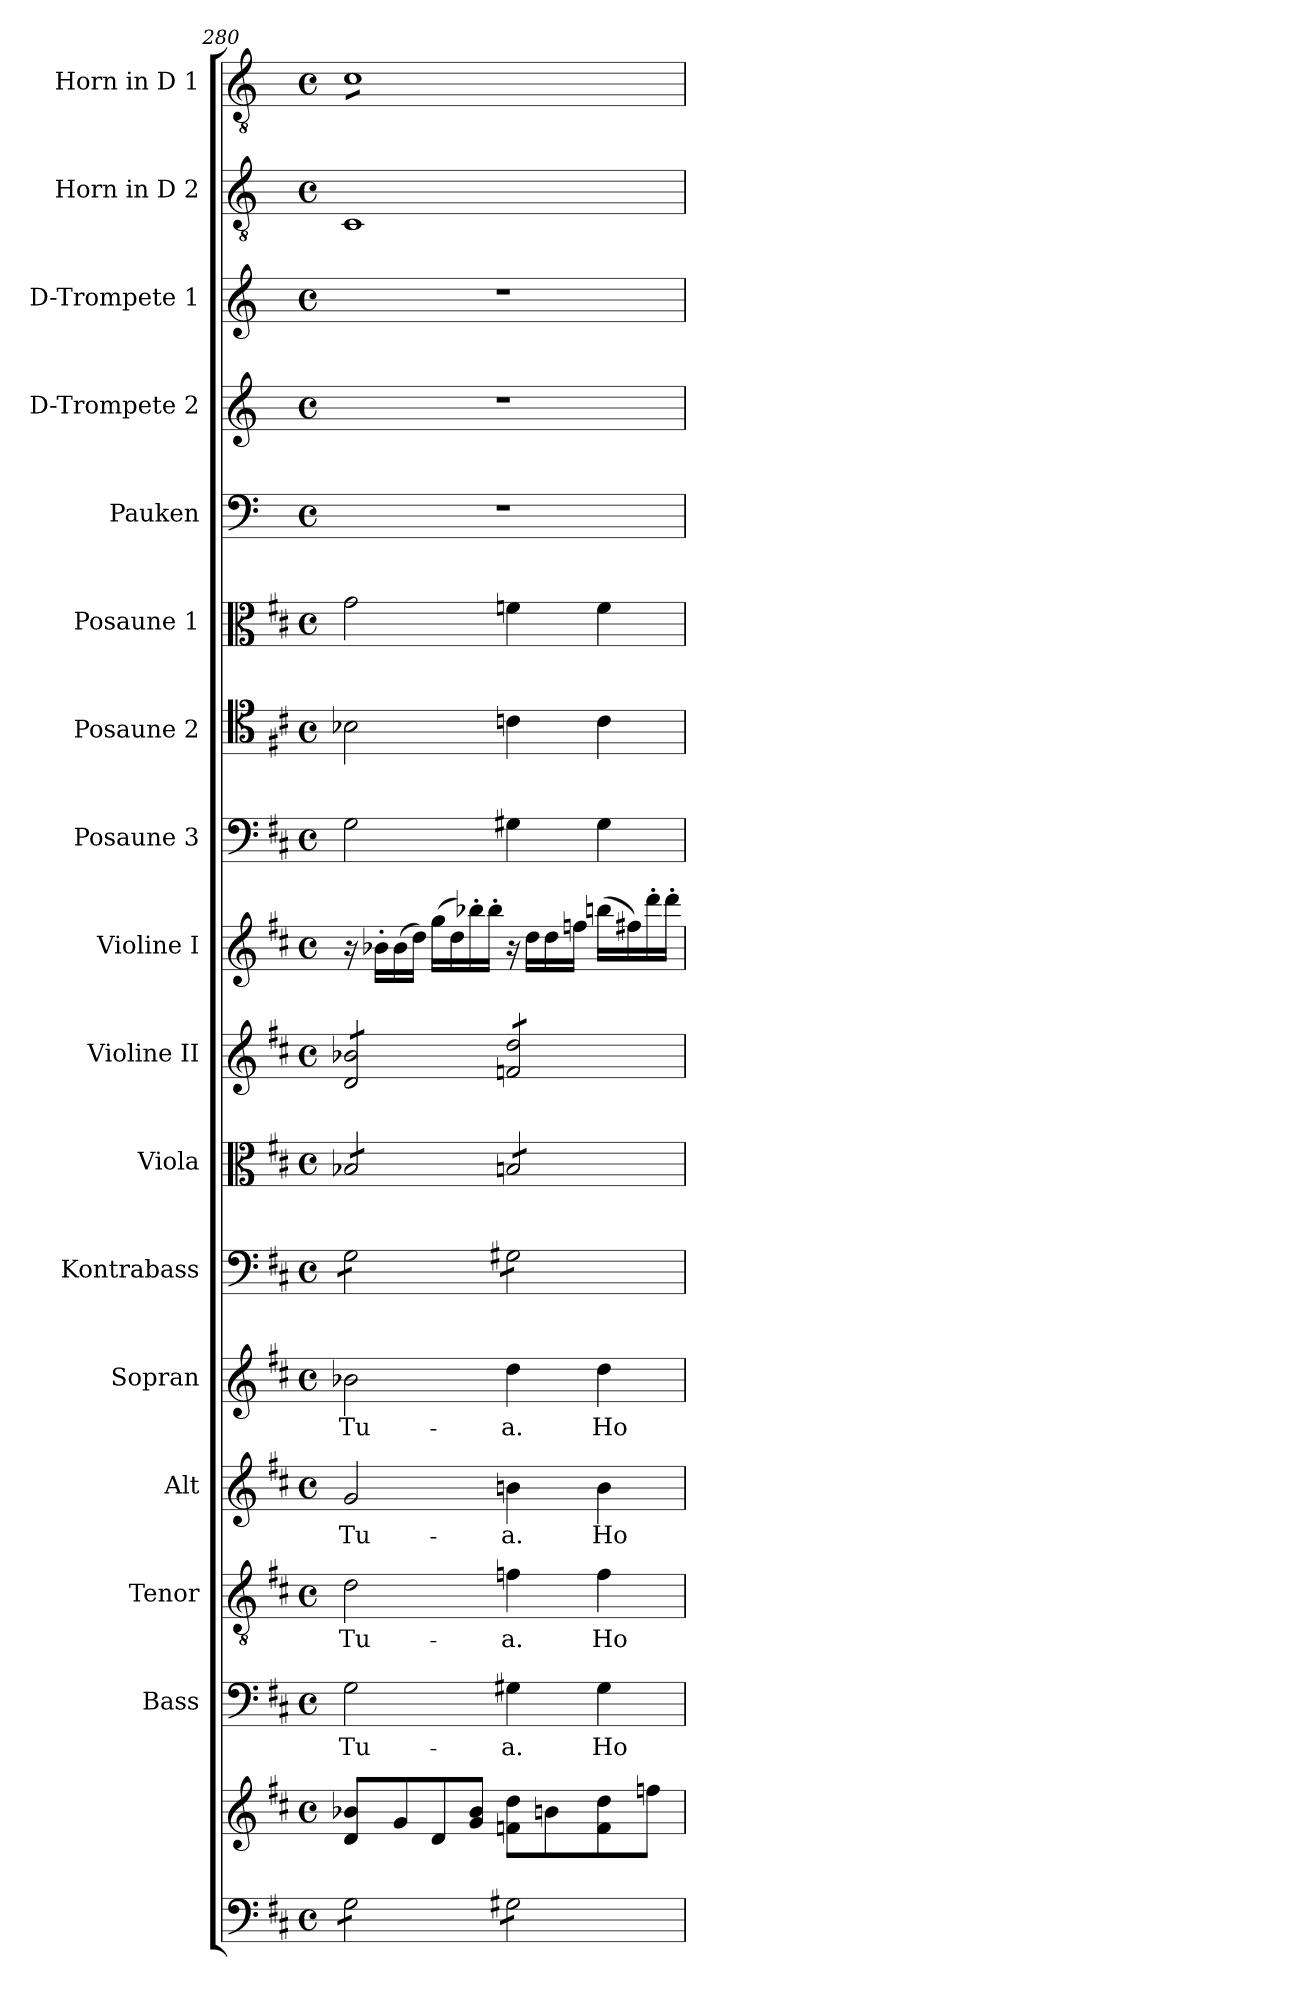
**kern	**kern	**kern	**text	**kern	**text	**kern	**text	**kern	**text	**kern	**kern	**kern	**kern	**kern	**kern	**kern	**kern	**kern	**kern	**kern	**kern
*part17	*part17	*part16	*part16	*part15	*part15	*part14	*part14	*part13	*part13	*part12	*part11	*part10	*part9	*part8	*part7	*part6	*part5	*part4	*part3	*part2	*part1
*staff18	*staff17	*staff16	*staff16	*staff15	*staff15	*staff14	*staff14	*staff13	*staff13	*staff12	*staff11	*staff10	*staff9	*staff8	*staff7	*staff6	*staff5	*staff4	*staff3	*staff2	*staff1
*	*	*I"Bass	*	*I"Tenor	*	*I"Alt	*	*I"Sopran	*	*I"Kontrabass	*I"Viola	*I"Violine II	*I"Violine I	*I"Posaune 3	*I"Posaune 2	*I"Posaune 1	*I"Pauken	*I"D-Trompete 2	*I"D-Trompete 1	*I"Horn in D 2	*I"Horn in D 1
*	*	*I'B.	*	*I'T.	*	*I'A.	*	*I'S.	*	*I'Kb.	*I'Vla.	*I'Vl. II	*I'Vl. I	*I'Pos. 3	*I'Pos. 2	*I'Pos. 1	*I'Pk.	*I'D Trp. 2	*I'D Trp. 1	*I'Hrn. 2	*I'Hrn. 1
!!LO:PB:g=z
*clefF4	*clefG2	*clefF4	*	*clefGv2	*	*clefG2	*	*clefG2	*	*clefF4	*clefC3	*clefG2	*clefG2	*clefF4	*clefC4	*clefC3	*clefF4	*clefG2	*clefG2	*clefGv2	*clefGv2
*	*	*	*	*	*	*	*	*	*	*ITrd7c12	*	*	*	*	*	*	*ITrd-1c-2	*ITrd-1c-2	*ITrd-1c-2	*ITrd-1c-2	*ITrd-1c-2
*k[f#c#]	*k[f#c#]	*k[f#c#]	*	*k[f#c#]	*	*k[f#c#]	*	*k[f#c#]	*	*k[f#c#]	*k[f#c#]	*k[f#c#]	*k[f#c#]	*k[f#c#]	*k[f#c#]	*k[f#c#]	*k[f#c#]	*k[f#c#]	*k[f#c#]	*k[f#c#]	*k[f#c#]
*D:	*D:	*D:	*	*D:	*	*D:	*	*D:	*	*D:	*D:	*D:	*D:	*D:	*D:	*D:	*D:	*D:	*D:	*D:	*D:
*M4/4	*M4/4	*M4/4	*	*M4/4	*	*M4/4	*	*M4/4	*	*M4/4	*M4/4	*M4/4	*M4/4	*M4/4	*M4/4	*M4/4	*M4/4	*M4/4	*M4/4	*M4/4	*M4/4
*met(c)	*met(c)	*met(c)	*	*met(c)	*	*met(c)	*	*met(c)	*	*met(c)	*met(c)	*met(c)	*met(c)	*met(c)	*met(c)	*met(c)	*met(c)	*met(c)	*met(c)	*met(c)	*met(c)
=280	=280	=280	=280	=280	=280	=280	=280	=280	=280	=280	=280	=280	=280	=280	=280	=280	=280	=280	=280	=280	=280
!	!	!	!LO:LY:b	!	!LO:LY:b	!	!LO:LY:b	!	!LO:LY:b	!	!	!	!	!	!	!	!	!	!	!	!
*tremolo	*	*	*	*	*	*	*	*	*	*	*	*	*	*	*	*	*	*	*	*	*
*	*	*	*	*	*	*	*	*	*	*tremolo	*	*	*	*	*	*	*	*	*	*	*
*	*	*	*	*	*	*	*	*	*	*	*tremolo	*	*	*	*	*	*	*	*	*	*
*	*	*	*	*	*	*	*	*	*	*	*	*tremolo	*	*	*	*	*	*	*	*	*
*	*	*	*	*	*	*	*	*	*	*	*	*	*	*	*	*	*	*	*	*	*tremolo
8G\L	8d/ 8b-X/L	2G\	Tu-	2d\	Tu-	2g/	Tu-	2b-X\	Tu-	8GG\L	8B-X/L	8d/ 8b-X/L	16r	2G\	2B-X\	2g\	1r	1r	1r	1D	8dL
.	.	.	.	.	.	.	.	.	.	.	.	.	16b-X'>\LL	.	.	.	.	.	.	.	.
8G\	8g/	.	.	.	.	.	.	.	.	8GG\	8B-X/	8d/ 8b-X/	(>16b-\	.	.	.	.	.	.	.	8d
.	.	.	.	.	.	.	.	.	.	.	.	.	16dd\JJ)	.	.	.	.	.	.	.	.
8G\	8d/	.	.	.	.	.	.	.	.	8GG\	8B-X/	8d/ 8b-X/	(>16gg\LL	.	.	.	.	.	.	.	8d
.	.	.	.	.	.	.	.	.	.	.	.	.	16dd\)	.	.	.	.	.	.	.	.
8G\J	8g/ 8b-/J	.	.	.	.	.	.	.	.	8GG\J	8B-X/J	8d/ 8b-X/J	16bb-X'>\	.	.	.	.	.	.	.	8d
.	.	.	.	.	.	.	.	.	.	.	.	.	16bb-'>\JJ	.	.	.	.	.	.	.	.
!	!	!	!LO:LY:b	!	!LO:LY:b	!	!LO:LY:b	!	!LO:LY:b	!	!	!	!	!	!	!	!	!	!	!	!
8G#X\L	8fn\ 8dd\L	4G#X\	-a.	4fn\	-a.	4bn\	-a.	4dd\	-a.	8GG#X\L	8Bn/L	8fn/ 8dd/L	16r	4G#X\	4cn\	4fn\	.	.	.	.	8d
.	.	.	.	.	.	.	.	.	.	.	.	.	16dd\LL	.	.	.	.	.	.	.	.
8G#X\	8bn\	.	.	.	.	.	.	.	.	8GG#X\	8Bn/	8fn/ 8dd/	16dd\	.	.	.	.	.	.	.	8d
.	.	.	.	.	.	.	.	.	.	.	.	.	16ffn\JJ	.	.	.	.	.	.	.	.
!	!	!	!LO:LY:b	!	!LO:LY:b	!	!LO:LY:b	!	!LO:LY:b	!	!	!	!	!	!	!	!	!	!	!	!
8G#X\	8f\ 8dd\	4G#\	Ho-	4f\	Ho-	4b\	Ho-	4dd\	Ho-	8GG#X\	8Bn/	8fn/ 8dd/	(>16bbn\LL	4G#\	4c\	4f\	.	.	.	.	8d
.	.	.	.	.	.	.	.	.	.	.	.	.	16ff#X\)	.	.	.	.	.	.	.	.
8G#X\J	8ffn\J	.	.	.	.	.	.	.	.	8GG#X\J	8Bn/J	8fn/ 8dd/J	16ddd'>\	.	.	.	.	.	.	.	8dJ
*	*	*	*	*	*	*	*	*	*	*	*	*	*	*	*	*	*	*	*	*	*Xtremolo
*	*	*	*	*	*	*	*	*	*	*	*	*Xtremolo	*	*	*	*	*	*	*	*	*
*	*	*	*	*	*	*	*	*	*	*	*Xtremolo	*	*	*	*	*	*	*	*	*	*
*	*	*	*	*	*	*	*	*	*	*Xtremolo	*	*	*	*	*	*	*	*	*	*	*
*Xtremolo	*	*	*	*	*	*	*	*	*	*	*	*	*	*	*	*	*	*	*	*	*
.	.	.	.	.	.	.	.	.	.	.	.	.	16ddd'>\JJ	.	.	.	.	.	.	.	.
=	=	=	=	=	=	=	=	=	=	=	=	=	=	=	=	=	=	=	=	=	=
*-	*-	*-	*-	*-	*-	*-	*-	*-	*-	*-	*-	*-	*-	*-	*-	*-	*-	*-	*-	*-	*-
